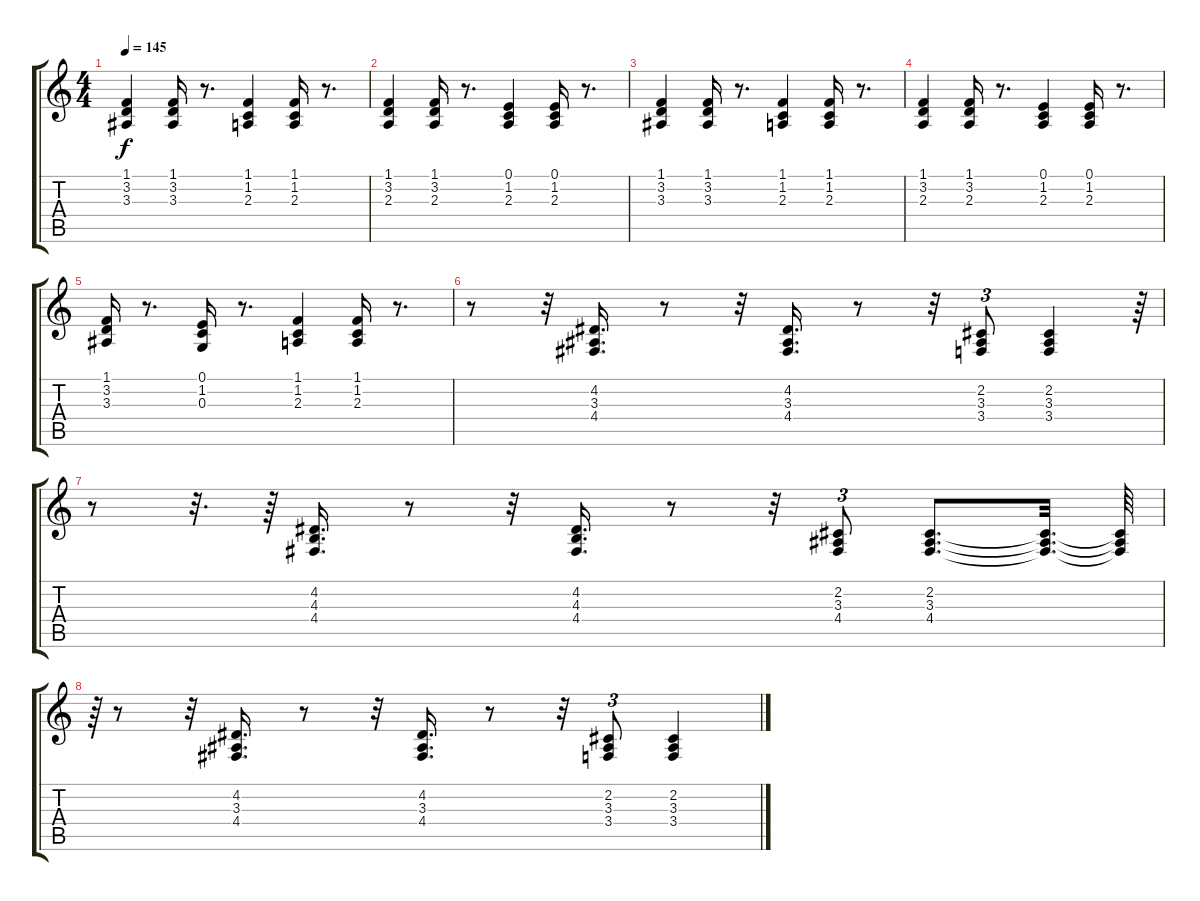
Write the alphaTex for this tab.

\track "" {instrument acousticgrandpiano}
\staff {score tabs}
\tuning (E4 B3 G3 D3 A2 E2) {hide}
\ts (4 4)
\tempo 145
\clef g2
\ks c
(1.1 3.2 3.3).4{dy f} (1.1 3.2 3.3).16 r.8{d} (1.1 1.2 2.3).4 (1.1 1.2 2.3).16 r.8{d} |
(1.1 3.2 2.3).4 (1.1 3.2 2.3).16 r.8{d} (0.1 1.2 2.3).4 (0.1 1.2 2.3).16 r.8{d} |
(1.1 3.2 3.3).4 (1.1 3.2 3.3).16 r.8{d} (1.1 1.2 2.3).4 (1.1 1.2 2.3).16 r.8{d} |
(1.1 3.2 2.3).4 (1.1 3.2 2.3).16 r.8{d} (0.1 1.2 2.3).4 (0.1 1.2 2.3).16 r.8{d} |
(1.1 3.2 3.3).16 r.8{d} (0.1 1.2 0.3).16 r.8{d} (1.1 1.2 2.3).4 (1.1 1.2 2.3).16 r.8{d} |
r.8 r.32 (4.2 3.3 4.4).16{d} r.8 r.32 (4.2 3.3 4.4).16{d} r.8 r.32 (2.2 3.3 3.4).8{tu (3 2)} (2.2 3.3 3.4).4 r.64{tu (3 2)} |
r.8 r.32{d} r.64 (4.2 4.3 4.4).16{d} r.8 r.32 (4.2 4.3 4.4).16{d} r.8 r.32 (2.2 3.3 4.4).8{tu (3 2)} (2.2 3.3 4.4).8{d} (2.2{t} 3.3{t} 4.4{t}).32{d} (2.2{t} 3.3{t} 4.4{t}).64 |
r.64{tu (3 2)} r.8 r.32 (4.2 3.3 4.4).16{d} r.8 r.32 (4.2 3.3 4.4).16{d} r.8 r.32 (2.2 3.3 3.4).8{tu (3 2)} (2.2 3.3 3.4).4
